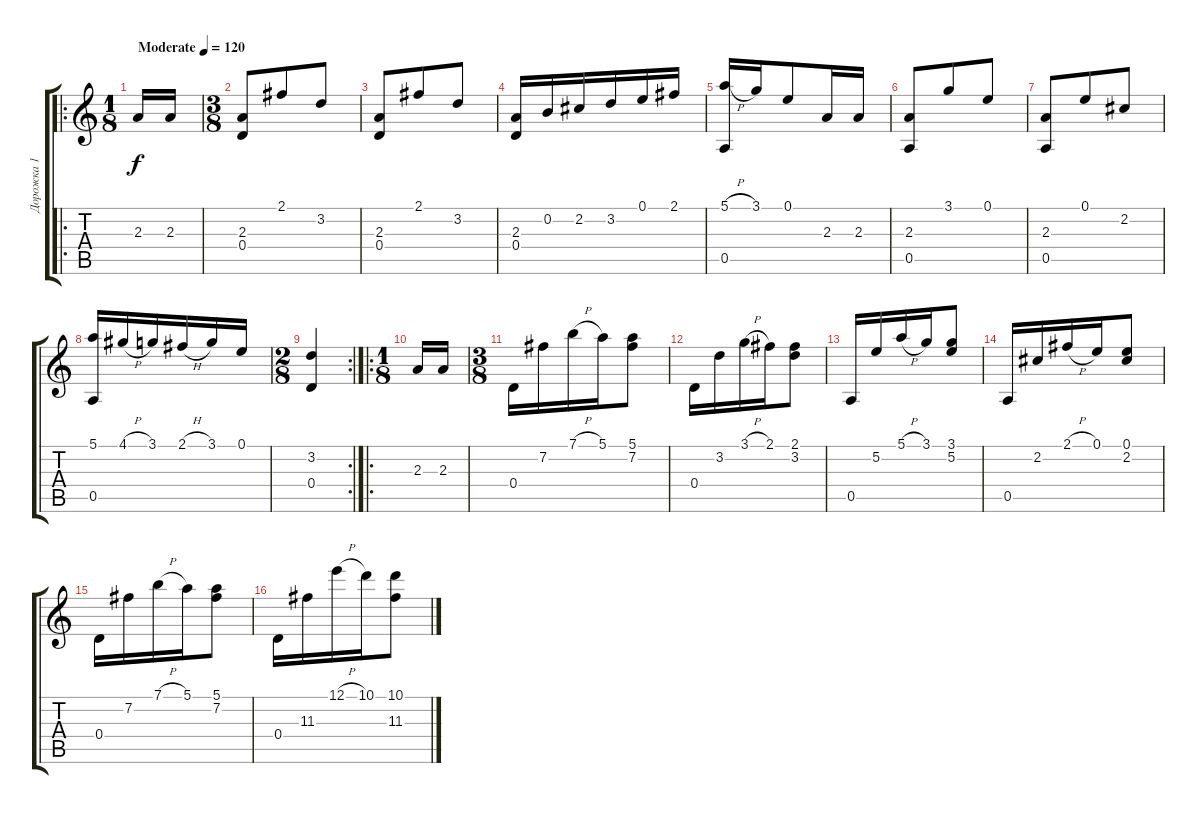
\track ("Дорожка 1" "Дорожка 1") {instrument acousticguitarnylon}
\staff {score tabs}
\tuning (E4 B3 G3 D3 A2 E2) {hide}
\ro
\ts (1 8)
\tempo (120 "Moderate")
\clef g2
\ks c
2.3.16{dy f instrument acousticguitarnylon} 2.3.16 |
\ts (3 8)
(2.3 0.4).8 2.1.8 3.2.8 |
(2.3 0.4).8 2.1.8 3.2.8 |
(2.3 0.4).16 0.2.16 2.2.16 3.2.16 0.1.16 2.1.16 |
(5.1{h} 0.5).16 3.1.16 0.1.8 2.3.16 2.3.16 |
(2.3 0.5).8 3.1.8 0.1.8 |
(2.3 0.5).8 0.1.8 2.2.8 |
(5.1 0.5).16 4.1{h}.16 3.1.16 2.1{h}.16 3.1.16 0.1.16 |
\rc 2
\ts (2 8)
(3.2 0.4).4 |
\ro
\ts (1 8)
2.3.16 2.3.16 |
\ts (3 8)
0.4.16 7.2.16 7.1{h}.16 5.1.16 (5.1 7.2).8 |
0.4.16 3.2.16 3.1{h}.16 2.1.16 (2.1 3.2).8 |
0.5.16 5.2.16 5.1{h}.16 3.1.16 (3.1 5.2).8 |
0.5.16 2.2.16 2.1{h}.16 0.1.16 (0.1 2.2).8 |
0.4.16 7.2.16 7.1{h}.16 5.1.16 (5.1 7.2).8 |
0.4.16 11.3.16 12.1{h}.16 10.1.16 (10.1 11.3).8
